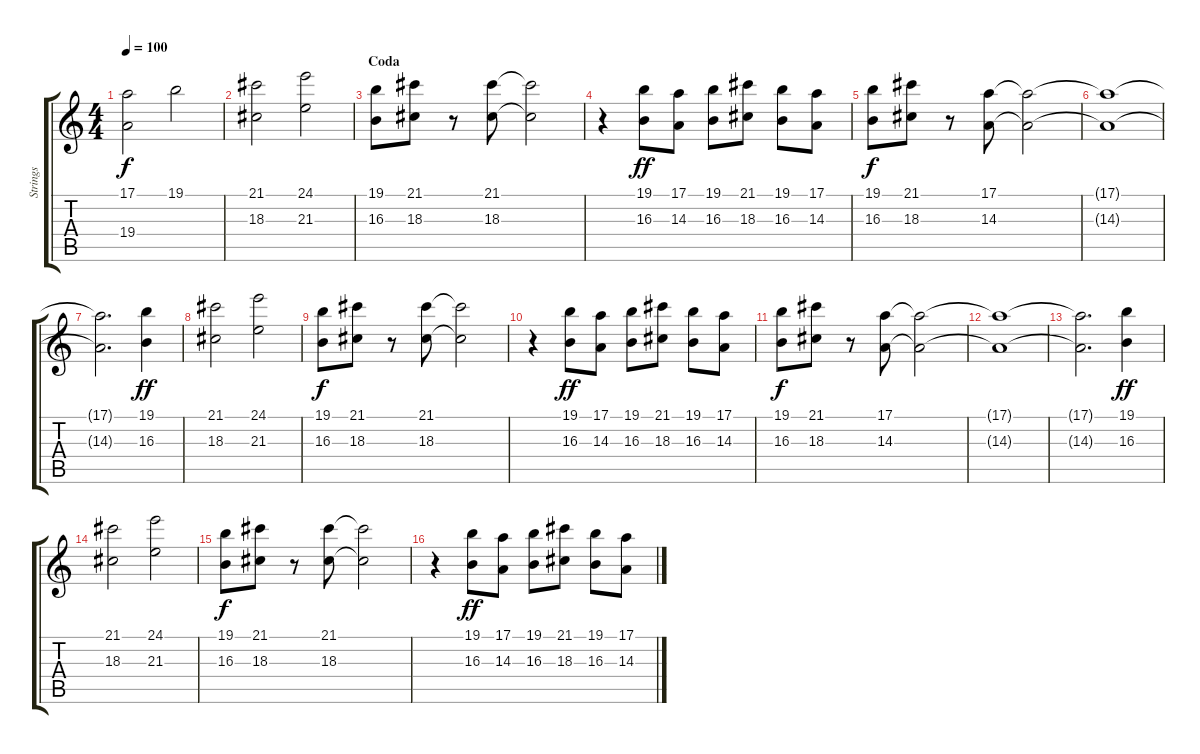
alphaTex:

\track ("Strings" "Strings") {instrument stringensemble1}
\staff {score tabs}
\tuning (E4 B3 G3 D3 A2 E2) {hide}
\ts (4 4)
\tempo 100
\clef g2
\ks c
(17.1 19.4).2{dy f} 19.1.2 |
(21.1 18.3).2 (24.1 21.3).2 |
\section ("" "Coda")
(19.1 16.3).8{volume 11} (21.1 18.3).8 r.8 (21.1 18.3).8 (21.1{t} 18.3{t}).2 |
r.4 (19.1 16.3).8{dy ff} (17.1 14.3).8 (19.1 16.3).8 (21.1 18.3).8 (19.1 16.3).8 (17.1 14.3).8 |
(19.1 16.3).8{dy f} (21.1 18.3).8 r.8 (17.1 14.3).8 (17.1{t} 14.3{t}).2 |
(17.1{t} 14.3{t}).1 |
(17.1{t} 14.3{t}).2{d} (19.1 16.3).4{dy ff} |
(21.1 18.3).2 (24.1 21.3).2 |
(19.1 16.3).8{dy f volume 11} (21.1 18.3).8 r.8 (21.1 18.3).8 (21.1{t} 18.3{t}).2 |
r.4 (19.1 16.3).8{dy ff} (17.1 14.3).8 (19.1 16.3).8 (21.1 18.3).8 (19.1 16.3).8 (17.1 14.3).8 |
(19.1 16.3).8{dy f} (21.1 18.3).8 r.8 (17.1 14.3).8 (17.1{t} 14.3{t}).2 |
(17.1{t} 14.3{t}).1 |
(17.1{t} 14.3{t}).2{d} (19.1 16.3).4{dy ff} |
(21.1 18.3).2 (24.1 21.3).2 |
(19.1 16.3).8{dy f volume 11} (21.1 18.3).8 r.8 (21.1 18.3).8 (21.1{t} 18.3{t}).2 |
r.4 (19.1 16.3).8{dy ff} (17.1 14.3).8 (19.1 16.3).8 (21.1 18.3).8 (19.1 16.3).8 (17.1 14.3).8
